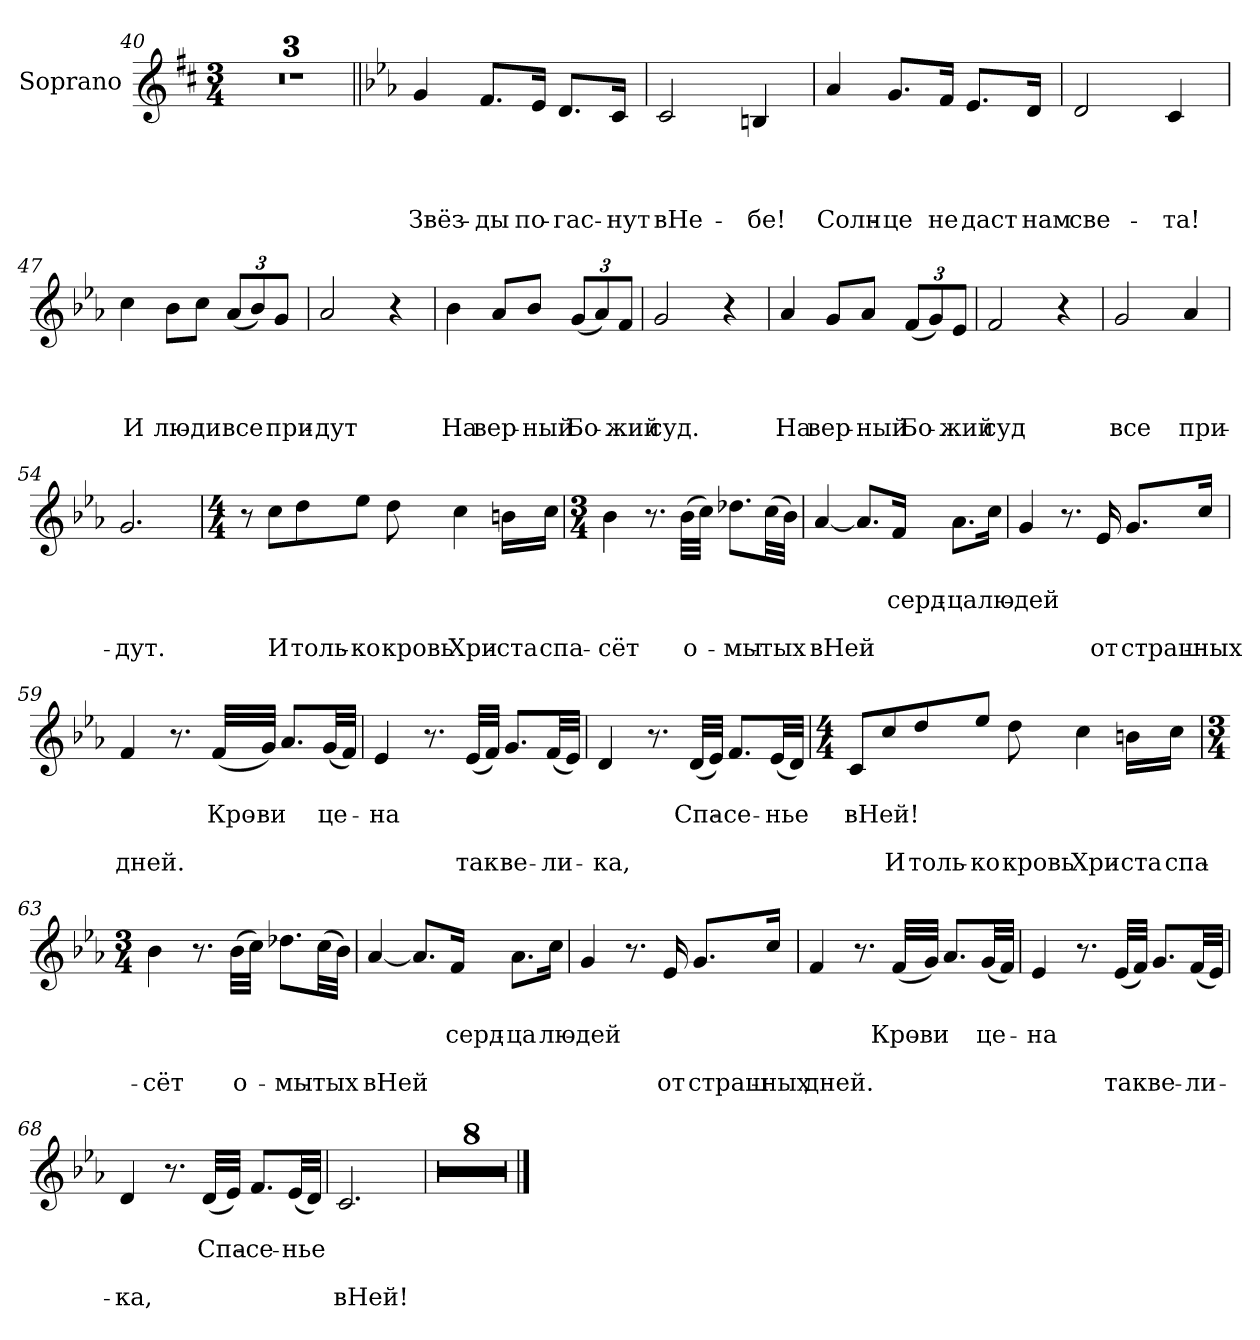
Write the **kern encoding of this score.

**kern	**text	**text	**text	**text
*part1	*part1	*part1	*part1	*part1
*staff1	*staff1	*staff1	*staff1	*staff1
*I"Soprano	*	*	*	*
*I'Sopr.	*	*	*	*
*clefG2	*	*	*	*
*k[f#c#]	*	*	*	*
*b:	*	*	*	*
*M3/4	*	*	*	*
=40	=40	=40	=40	=40
2.r	.	.	.	.
!!LO:LB:g=z
=41	=41	=41	=41	=41
2.r	.	.	.	.
=42	=42	=42	=42	=42
2.r	.	.	.	.
=43||	=43||	=43||	=43||	=43||
*k[b-e-a-]	*	*	*	*
*c:	*	*	*	*
!	!	!	!	!LO:LY:b
4g/	.	.	.	Звёз-
!	!	!	!	!LO:LY:b
8.f/L	.	.	.	-ды
!	!	!	!	!LO:LY:b
16e-/Jk	.	.	.	по-
!	!	!	!	!LO:LY:b
8.d/L	.	.	.	-гас-
!	!	!	!	!LO:LY:b
16c/Jk	.	.	.	-нут
!!LO:LB:g=z
=44	=44	=44	=44	=44
!	!	!	!	!LO:LY:b
2c/	.	.	.	вНе-
!	!	!	!	!LO:LY:b
4Bn/	.	.	.	-бе!
=45	=45	=45	=45	=45
!	!	!	!	!LO:LY:b
4a-/	.	.	.	Солн-
!	!	!	!	!LO:LY:b
8.g/L	.	.	.	-це
!	!	!	!	!LO:LY:b
16f/Jk	.	.	.	не
!	!	!	!	!LO:LY:b
8.e-/L	.	.	.	даст
!	!	!	!	!LO:LY:b
16d/Jk	.	.	.	нам
=46	=46	=46	=46	=46
!	!	!	!	!LO:LY:b
2d/	.	.	.	све-
!	!	!	!	!LO:LY:b
4c/	.	.	.	-та!
!!LO:LB:g=z
=47	=47	=47	=47	=47
!	!	!	!	!LO:LY:b
4cc\	.	.	.	И
!	!	!	!	!LO:LY:b
8b-\L	.	.	.	лю-
!	!	!	!	!LO:LY:b
8cc\J	.	.	.	-ди
!	!	!	!	!LO:LY:b
(<12a-/L	.	.	.	все
12b-/)	.	.	.	.
!	!	!	!	!LO:LY:b
12g/J	.	.	.	при-
=48	=48	=48	=48	=48
!	!	!	!	!LO:LY:b
2a-/	.	.	.	-дут
4r	.	.	.	.
=49	=49	=49	=49	=49
!	!	!	!	!LO:LY:b
4b-\	.	.	.	На
!	!	!	!	!LO:LY:b
8a-/L	.	.	.	вер-
!	!	!	!	!LO:LY:b
8b-/J	.	.	.	-ный
!	!	!	!	!LO:LY:b
(<12g/L	.	.	.	Бо-
12a-/)	.	.	.	.
!	!	!	!	!LO:LY:b
12f/J	.	.	.	-жий
!!LO:LB:g=z
=50	=50	=50	=50	=50
!	!	!	!	!LO:LY:b
2g/	.	.	.	суд.
4r	.	.	.	.
=51	=51	=51	=51	=51
!	!	!	!	!LO:LY:b
4a-/	.	.	.	На
!	!	!	!	!LO:LY:b
8g/L	.	.	.	вер-
!	!	!	!	!LO:LY:b
8a-/J	.	.	.	-ный
!	!	!	!	!LO:LY:b
(<12f/L	.	.	.	Бо-
12g/)	.	.	.	.
!	!	!	!	!LO:LY:b
12e-/J	.	.	.	-жий
=52	=52	=52	=52	=52
!	!	!	!	!LO:LY:b
2f/	.	.	.	суд
4r	.	.	.	.
!!LO:LB:g=z
=53	=53	=53	=53	=53
!	!	!	!	!LO:LY:b
2g/	.	.	.	все
!	!	!	!	!LO:LY:b
4a-/	.	.	.	при-
=54	=54	=54	=54	=54
!	!	!	!	!LO:LY:b
2.g/	.	.	.	-дут.
=55	=55	=55	=55	=55
*M4/4	*	*	*	*
8r	.	.	.	.
!	!	!	!	!LO:LY:b
8cc\L	.	.	.	И
!	!	!	!	!LO:LY:b
8dd\	.	.	.	толь-
!	!	!	!	!LO:LY:b
8ee-\J	.	.	.	-ко
!	!	!	!	!LO:LY:b
8dd\	.	.	.	кровь
!	!	!	!	!LO:LY:b
4cc\	.	.	.	Хри-
!	!	!	!	!LO:LY:b
16bn\LL	.	.	.	-ста
!	!	!	!	!LO:LY:b
16cc\JJ	.	.	.	спа-
!!LO:LB:g=z
=56	=56	=56	=56	=56
*M3/4	*	*	*	*
!	!	!	!	!LO:LY:b
4b-\	.	.	.	-сёт
8.r	.	.	.	.
!	!	!	!	!LO:LY:b
(>32b-\LLL	.	.	.	о-
32cc\JJJ)	.	.	.	.
!	!	!	!	!LO:LY:b
8.dd-X\L	.	.	.	-мы-
!	!	!	!	!LO:LY:b
(>32cc\LL	.	.	.	-тых
32b-\JJJ)	.	.	.	.
=57	=57	=57	=57	=57
!	!	!	!	!LO:LY:b
[4a-/	.	.	.	вНей
8.a-/L]	.	.	.	.
!	!	!LO:LY:b	!	!
16f/Jk	.	серд-	.	.
!	!	!LO:LY:b	!	!
8.a-\L	.	-ца	.	.
!	!	!LO:LY:b	!	!
16cc\Jk	.	лю-	.	.
!!LO:LB:g=z
=58	=58	=58	=58	=58
!	!	!LO:LY:b	!	!
4g/	.	-дей	.	.
8.r	.	.	.	.
!	!	!	!	!LO:LY:b
16e-/	.	.	.	от
!	!	!	!	!LO:LY:b
8.g/L	.	.	.	страш-
!	!	!	!	!LO:LY:b
16cc/Jk	.	.	.	-ных
=59	=59	=59	=59	=59
!	!	!	!	!LO:LY:b
4f/	.	.	.	дней.
8.r	.	.	.	.
!	!	!LO:LY:b	!	!
(<32f/LLL	.	Кро-	.	.
!	!	!LO:LY:b	!	!
32g/JJJ)	.	-ви	.	.
8.a-/L	.	.	.	.
!	!	!LO:LY:b	!	!
(<32g/LL	.	це-	.	.
32f/JJJ)	.	.	.	.
=60	=60	=60	=60	=60
!	!	!LO:LY:b	!	!
4e-/	.	-на	.	.
8.r	.	.	.	.
!	!	!	!	!LO:LY:b
(<32e-/LLL	.	.	.	так
32f/JJJ)	.	.	.	.
!	!	!	!	!LO:LY:b
8.g/L	.	.	.	ве-
!	!	!	!	!LO:LY:b
(<32f/LL	.	.	.	-ли-
32e-/JJJ)	.	.	.	.
!!LO:PB:g=z
=61	=61	=61	=61	=61
!	!	!	!	!LO:LY:b
4d/	.	.	.	-ка,
8.r	.	.	.	.
!	!	!LO:LY:b	!	!
(<32d/LLL	.	Спа-	.	.
32e-/JJJ)	.	.	.	.
!	!	!LO:LY:b	!	!
8.f/L	.	-се-	.	.
!	!	!LO:LY:b	!	!
(<32e-/LL	.	-нье	.	.
32d/JJJ)	.	.	.	.
=62	=62	=62	=62	=62
*M4/4	*	*	*	*
!	!	!LO:LY:b	!	!
8c/L	.	вНей!	.	.
!	!	!	!	!LO:LY:b
8cc/	.	.	.	И
!	!	!	!	!LO:LY:b
8dd/	.	.	.	толь-
!	!	!	!	!LO:LY:b
8ee-/J	.	.	.	-ко
!	!	!	!	!LO:LY:b
8dd\	.	.	.	кровь
!	!	!	!	!LO:LY:b
4cc\	.	.	.	Хри-
!	!	!	!	!LO:LY:b
16bn\LL	.	.	.	-ста
!	!	!	!	!LO:LY:b
16cc\JJ	.	.	.	спа-
!!LO:LB:g=z
=63	=63	=63	=63	=63
*M3/4	*	*	*	*
!	!	!	!	!LO:LY:b
4b-\	.	.	.	-сёт
8.r	.	.	.	.
!	!	!	!	!LO:LY:b
(>32b-\LLL	.	.	.	о-
32cc\JJJ)	.	.	.	.
!	!	!	!	!LO:LY:b
8.dd-X\L	.	.	.	-мы-
!	!	!	!	!LO:LY:b
(>32cc\LL	.	.	.	-тых
32b-\JJJ)	.	.	.	.
=64	=64	=64	=64	=64
!	!	!	!	!LO:LY:b
[4a-/	.	.	.	вНей
8.a-/L]	.	.	.	.
!	!	!LO:LY:b	!	!
16f/Jk	.	серд-	.	.
!	!	!LO:LY:b	!	!
8.a-\L	.	-ца	.	.
!	!	!LO:LY:b	!	!
16cc\Jk	.	лю-	.	.
!!LO:LB:g=z
=65	=65	=65	=65	=65
!	!	!LO:LY:b	!	!
4g/	.	-дей	.	.
8.r	.	.	.	.
!	!	!	!	!LO:LY:b
16e-/	.	.	.	от
!	!	!	!	!LO:LY:b
8.g/L	.	.	.	страш-
!	!	!	!	!LO:LY:b
16cc/Jk	.	.	.	-ных
=66	=66	=66	=66	=66
!	!	!	!	!LO:LY:b
4f/	.	.	.	дней.
8.r	.	.	.	.
!	!	!LO:LY:b	!	!
(<32f/LLL	.	Кро-	.	.
!	!	!LO:LY:b	!	!
32g/JJJ)	.	-ви	.	.
8.a-/L	.	.	.	.
!	!	!LO:LY:b	!	!
(<32g/LL	.	це-	.	.
32f/JJJ)	.	.	.	.
=67	=67	=67	=67	=67
!	!	!LO:LY:b	!	!
4e-/	.	-на	.	.
8.r	.	.	.	.
!	!	!	!	!LO:LY:b
(<32e-/LLL	.	.	.	так
32f/JJJ)	.	.	.	.
!	!	!	!	!LO:LY:b
8.g/L	.	.	.	ве-
!	!	!	!	!LO:LY:b
(<32f/LL	.	.	.	-ли-
32e-/JJJ)	.	.	.	.
!!LO:LB:g=z
=68	=68	=68	=68	=68
!	!	!	!	!LO:LY:b
4d/	.	.	.	-ка,
8.r	.	.	.	.
!	!	!LO:LY:b	!	!
(<32d/LLL	.	Спа-	.	.
32e-/JJJ)	.	.	.	.
!	!	!LO:LY:b	!	!
8.f/L	.	-се-	.	.
!	!	!LO:LY:b	!	!
(<32e-/LL	.	-нье	.	.
32d/JJJ)	.	.	.	.
=69	=69	=69	=69	=69
!	!	!	!	!LO:LY:b
2.c/	.	.	.	вНей!
=70	=70	=70	=70	=70
2.r	.	.	.	.
!!LO:LB:g=z
=71	=71	=71	=71	=71
2.r	.	.	.	.
=72	=72	=72	=72	=72
2.r	.	.	.	.
=73	=73	=73	=73	=73
2.r	.	.	.	.
=74	=74	=74	=74	=74
2.r	.	.	.	.
!!LO:LB:g=z
=75	=75	=75	=75	=75
2.r	.	.	.	.
=76	=76	=76	=76	=76
2.r	.	.	.	.
=77	=77	=77	=77	=77
2.r	.	.	.	.
==	==	==	==	==
*-	*-	*-	*-	*-
